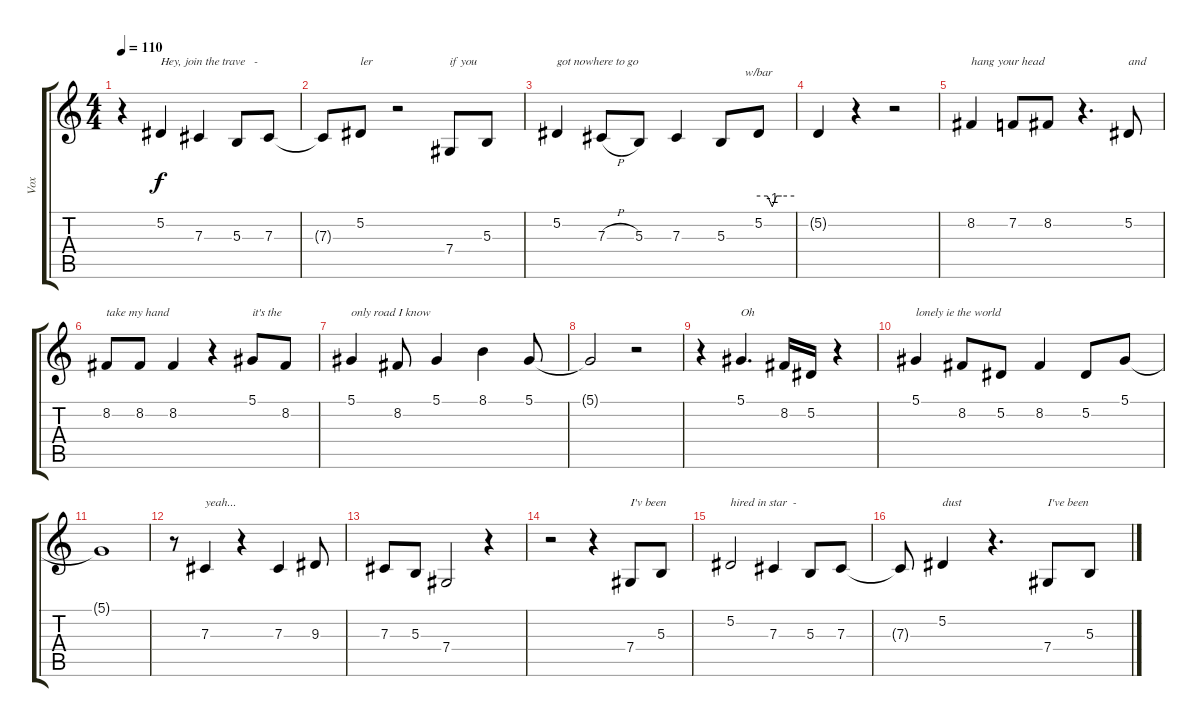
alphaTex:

\track ("Vox" "Vox") {instrument violin}
\staff {score tabs}
\tuning (Eb4 Bb3 Gb3 Db3 Ab2 Eb2) {hide}
\ts (4 4)
\tempo 110
\clef g2
\ks c
r.4{dy f} 5.2.4{txt "Hey, join the trave   -"} 7.3.4 5.3.8 7.3.8 |
7.3{t}.8 5.2.8{txt "ler"} r.2 7.4.8{txt "if you"} 5.3.8 |
5.2.4{txt "got nowhere to go"} 7.3{h}.8 5.3.8 7.3.4 5.3.8 5.2.8{tbe (custom default 0 0 15 0 23 -4 30 0 39 0 60 0)} |
5.2{t}.4 r.4 r.2 |
8.2.4{txt "hang your head"} 7.2.8 8.2.8 r.4{d} 5.2.8{txt "and"} |
8.2.8{txt "take my hand"} 8.2.8 8.2.4 r.4 5.1.8{txt "it's the"} 8.2.8 |
5.1.4{txt "only road I know"} 8.2.8 5.1.4 8.1.4 5.1.8 |
5.1{t}.2 r.2 |
r.4 5.1.4{d txt "Oh"} 8.2.16 5.2.16 r.4 |
5.1.4{txt "lonely ie the world"} 8.2.8 5.2.8 8.2.4 5.2.8 5.1.8 |
5.1{t}.1 |
r.8 7.3.4{txt "yeah..."} r.4 7.3.4 9.3.8 |
7.3.8 5.3.8 7.4.2 r.4 |
r.2 r.4 7.4.8{txt "I'v been"} 5.3.8 |
5.2.2{txt "hired in star  -"} 7.3.4 5.3.8 7.3.8 |
7.3{t}.8 5.2.4{txt "dust"} r.4{d} 7.4.8{txt "I've been"} 5.3.8
